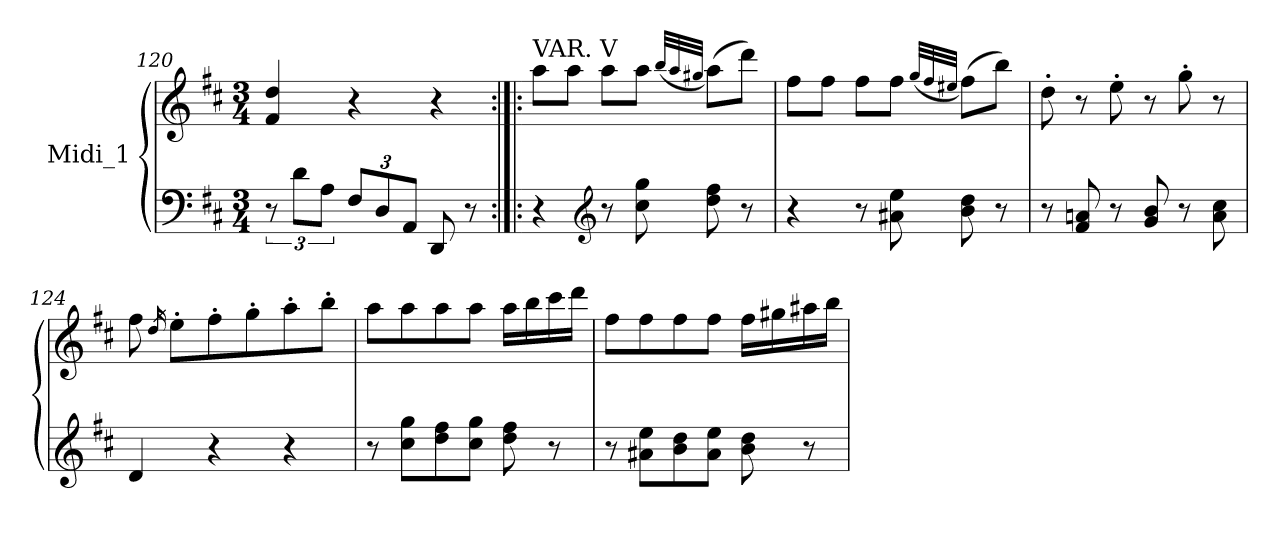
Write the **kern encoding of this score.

**kern	**kern
*part1	*part1
*staff2	*staff1
*I"Midi_1	*
*clefF4	*clefG2
*k[f#c#]	*k[f#c#]
*D:	*D:
*M3/4	*M3/4
=120	=120
12r	4f#/ 4dd/
12d\L	.
12A\J	.
*Xbrackettup	*
12F#/L	4r
12D/	.
12AA/J	.
8DD/	4r
8r	.
!!LO:LB:g=z
=121:|!|:	=121:|!|:
!	!LO:TX:a:t=VAR. V
4r	8aa\L
.	8aa\J
*clefG2	*
8r	8aa\L
8cc#\ 8gg\	8aa\J
.	(32qbb/LLL
.	32qaa/
.	32qgg#X/JJJ
8dd\ 8ff#\	(>8aa\L)
8r	8ddd\J)
=122	=122
4r	8ff#\L
.	8ff#\J
8r	8ff#\L
8a#X\ 8ee\	8ff#\J
.	(32qgg/LLL
.	32qff#/
.	32qee#X/JJJ
8b\ 8dd\	(>8ff#\L)
8r	8bb\J)
=123	=123
8r	8dd'\
8f#/ 8ani/	8r
8r	8ee'\
8g/ 8b/	8r
8r	8gg'\
8a\ 8cc#\	8r
!!LO:LB:g=z
=124	=124
4d/	8ff#\
.	16qdd/
.	8ee'\L
.	8qee/yy
4r	8ff#'\
.	8qff#/yy
.	8gg'\
.	8qgg/yy
4r	8aa'\
.	8qaa/yy
.	8bb'\J
=125	=125
8r	8aa\L
8cc#\ 8gg\L	8aa\
8dd\ 8ff#\	8aa\
8cc#\ 8gg\J	8aa\J
8dd\ 8ff#\	16aa\LL
.	16bb\
8r	16ccc#\
.	16ddd\JJ
=126	=126
8r	8ff#\L
8a#X\ 8ee\L	8ff#\
8b\ 8dd\	8ff#\
8a#\ 8ee\J	8ff#\J
8b\ 8dd\	16ff#\LL
.	16gg#X\
8r	16aa#X\
.	16bb\JJ
=	=
*-	*-
